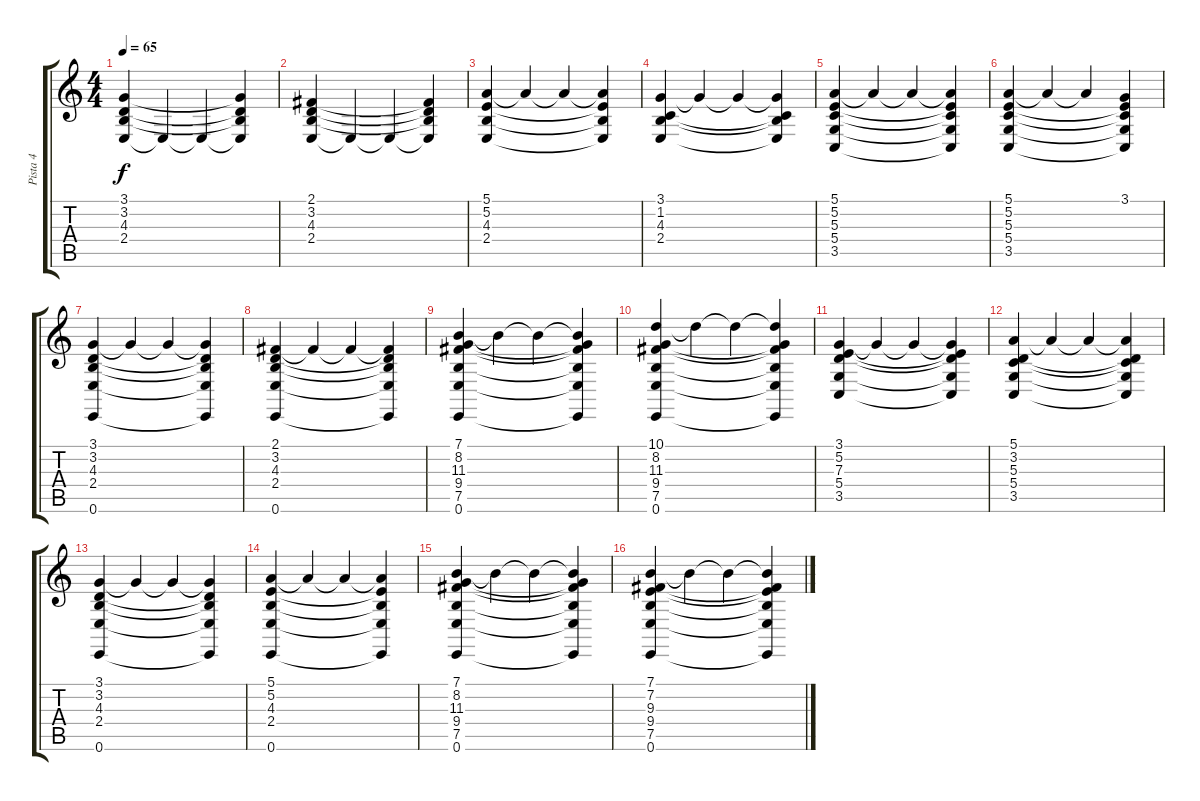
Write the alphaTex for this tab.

\track ("Pista 4" "Pista 4") {instrument stringensemble1}
\staff {score tabs}
\tuning (E4 B3 G3 D3 A2 E2) {hide}
\ts (4 4)
\tempo 65
\clef g2
\ks c
(3.1 3.2 4.3 2.4).4{dy f instrument stringensemble1} 2.4{t}.4 2.4{t}.4 (3.1{t} 3.2{t} 4.3{t} 2.4{t}).4 |
(2.1 3.2 4.3 2.4).4 2.4{t}.4 2.4{t}.4 (2.1{t} 3.2{t} 4.3{t} 2.4{t}).4 |
(5.1 5.2 4.3 2.4).4 5.1{t}.4 5.1{t}.4 (5.1{t} 5.2{t} 4.3{t} 2.4{t}).4 |
(3.1 1.2 4.3 2.4).4 3.1{t}.4 3.1{t}.4 (3.1{t} 1.2{t} 4.3{t} 2.4{t}).4 |
(5.1 5.2 5.3 5.4 3.5).4 5.1{t}.4 5.1{t}.4 (5.1{t} 5.2{t} 5.3{t} 5.4{t} 3.5{t}).4 |
(5.1 5.2 5.3 5.4 3.5).4 5.1{t}.4 5.1{t}.4 (3.1 5.2{t} 5.3{t} 5.4{t} 3.5{t}).4 |
(3.1 3.2 4.3 2.4 0.6).4 3.1{t}.4 3.1{t}.4 (3.1{t} 3.2{t} 4.3{t} 2.4{t} 0.6{t}).4 |
(2.1 3.2 4.3 2.4 0.6).4 2.1{t}.4 2.1{t}.4 (2.1{t} 3.2{t} 4.3{t} 2.4{t} 0.6{t}).4 |
(7.1 8.2 11.3 9.4 7.5 0.6).4 7.1{t}.4 7.1{t}.4 (7.1{t} 8.2{t} 11.3{t} 9.4{t} 7.5{t} 0.6{t}).4 |
(10.1 8.2 11.3 9.4 7.5 0.6).4 10.1{t}.4 10.1{t}.4 (10.1{t} 8.2{t} 11.3{t} 9.4{t} 7.5{t} 0.6{t}).4 |
(3.1 5.2 7.3 5.4 3.5).4 3.1{t}.4 3.1{t}.4 (3.1{t} 5.2{t} 7.3{t} 5.4{t} 3.5{t}).4 |
(5.1 3.2 5.3 5.4 3.5).4 5.1{t}.4 5.1{t}.4 (5.1{t} 3.2{t} 5.3{t} 5.4{t} 3.5{t}).4 |
(3.1 3.2 4.3 2.4 0.6).4 3.1{t}.4 3.1{t}.4 (3.1{t} 3.2{t} 4.3{t} 2.4{t} 0.6{t}).4 |
(5.1 5.2 4.3 2.4 0.6).4 5.1{t}.4 5.1{t}.4 (5.1{t} 5.2{t} 4.3{t} 2.4{t} 0.6{t}).4 |
(7.1 8.2 11.3 9.4 7.5 0.6).4 7.1{t}.4 7.1{t}.4 (7.1{t} 8.2{t} 11.3{t} 9.4{t} 7.5{t} 0.6{t}).4 |
(7.1 7.2 9.3 9.4 7.5 0.6).4 7.1{t}.4 7.1{t}.4 (7.1{t} 7.2{t} 9.3{t} 9.4{t} 7.5{t} 0.6{t}).4
